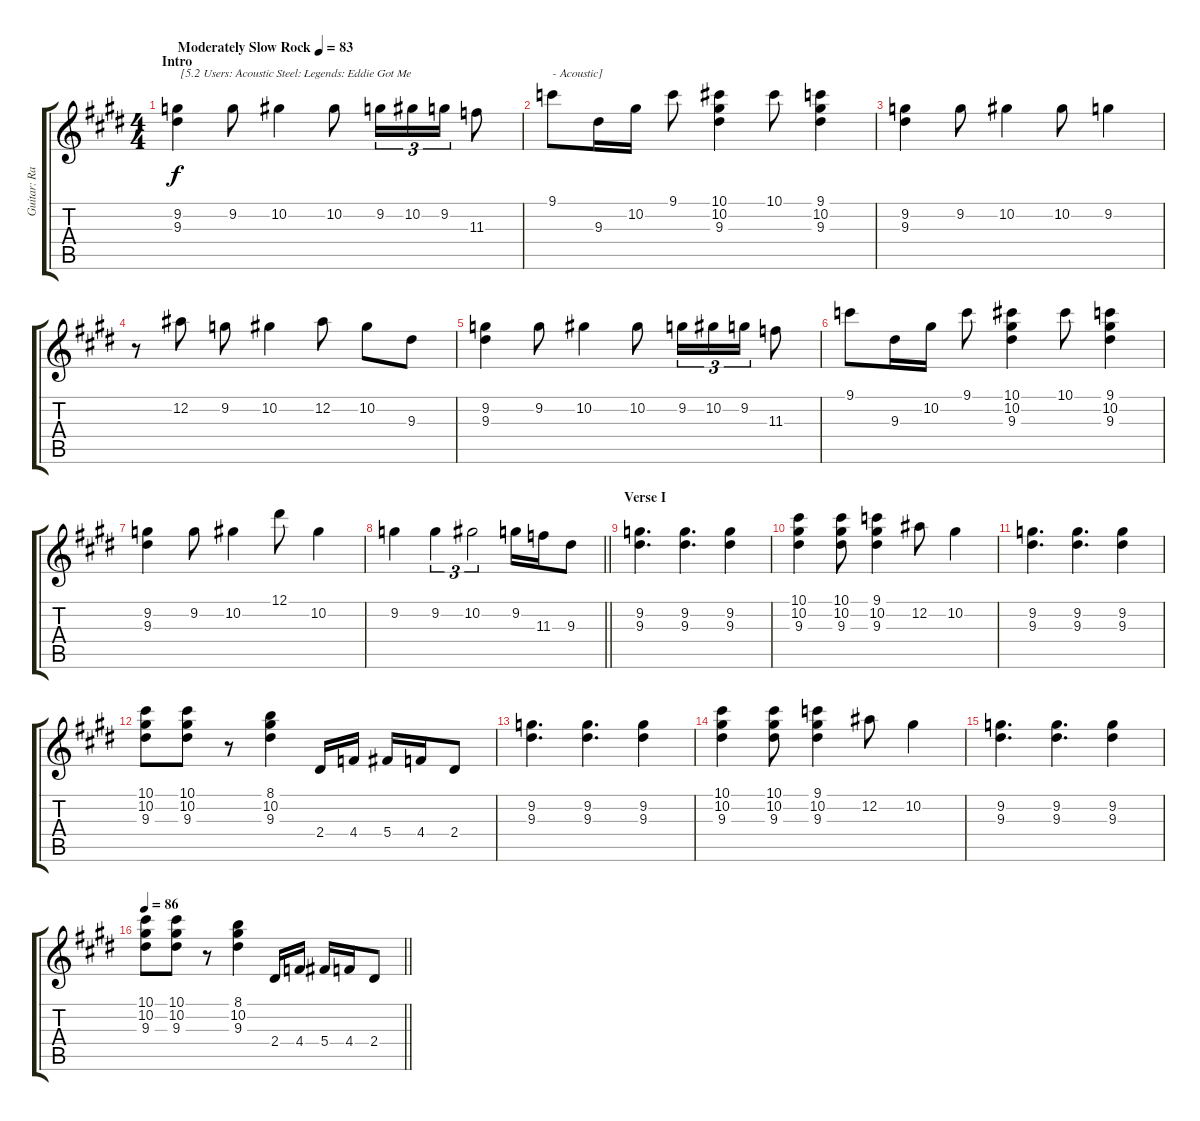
\track ("Guitar: Randy" "Guitar: Ra") {instrument acousticguitarsteel}
\staff {score tabs}
\tuning (Eb4 Bb3 Gb3 Db3 Ab2 Eb2) {hide}
\ts (4 4)
\section ("" "Intro")
\tempo (83 "Moderately Slow Rock")
\clef g2
\ks e
(9.2 9.3).4{txt " [5.2 Users: Acoustic Steel: Legends: Eddie Got Me" dy f instrument acousticguitarsteel} 9.2.8 10.2.4 10.2.8 9.2.16{tu (3 2)} 10.2.16{tu (3 2)} 9.2.16{tu (3 2)} 11.3.8 |
\ks c#minor
9.1.8{txt "- Acoustic]"} 9.3.16 10.2.16 9.1.8 (10.1 10.2 9.3).4 10.1.8 (9.1 10.2 9.3).4 |
\ks e
(9.2 9.3).4 9.2.8 10.2.4 10.2.8 9.2.4 |
\ks c#minor
r.8 12.2.8 9.2.8 10.2.4 12.2.8 10.2.8 9.3.8 |
\ks e
(9.2 9.3).4 9.2.8 10.2.4 10.2.8 9.2.16{tu (3 2)} 10.2.16{tu (3 2)} 9.2.16{tu (3 2)} 11.3.8 |
\ks c#minor
9.1.8 9.3.16 10.2.16 9.1.8 (10.1 10.2 9.3).4 10.1.8 (9.1 10.2 9.3).4 |
\ks e
(9.2 9.3).4 9.2.8 10.2.4 12.1.8 10.2.4 |
\barLineRight lightlight
\ks c#minor
9.2.4 9.2.4{tu (3 2)} 10.2.2{tu (3 2)} 9.2.16 11.3.16 9.3.8 |
\section ("" "Verse I")
(9.2 9.3).4{d} (9.2 9.3).4{d} (9.2 9.3).4 |
(10.1 10.2 9.3).4 (10.1 10.2 9.3).8 (9.1 10.2 9.3).4 12.2.8 10.2.4 |
(9.2 9.3).4{d} (9.2 9.3).4{d} (9.2 9.3).4 |
(10.1 10.2 9.3).8 (10.1 10.2 9.3).8 r.8 (8.1 10.2 9.3).4 2.4.16 4.4.16 5.4.16 4.4.16 2.4.8 |
(9.2 9.3).4{d} (9.2 9.3).4{d} (9.2 9.3).4 |
(10.1 10.2 9.3).4 (10.1 10.2 9.3).8 (9.1 10.2 9.3).4 12.2.8 10.2.4 |
(9.2 9.3).4{d} (9.2 9.3).4{d} (9.2 9.3).4 |
\tempo 86
\barLineRight lightlight
(10.1 10.2 9.3).8 (10.1 10.2 9.3).8 r.8 (8.1 10.2 9.3).4 2.4.16 4.4.16 5.4.16 4.4.16 2.4.8
